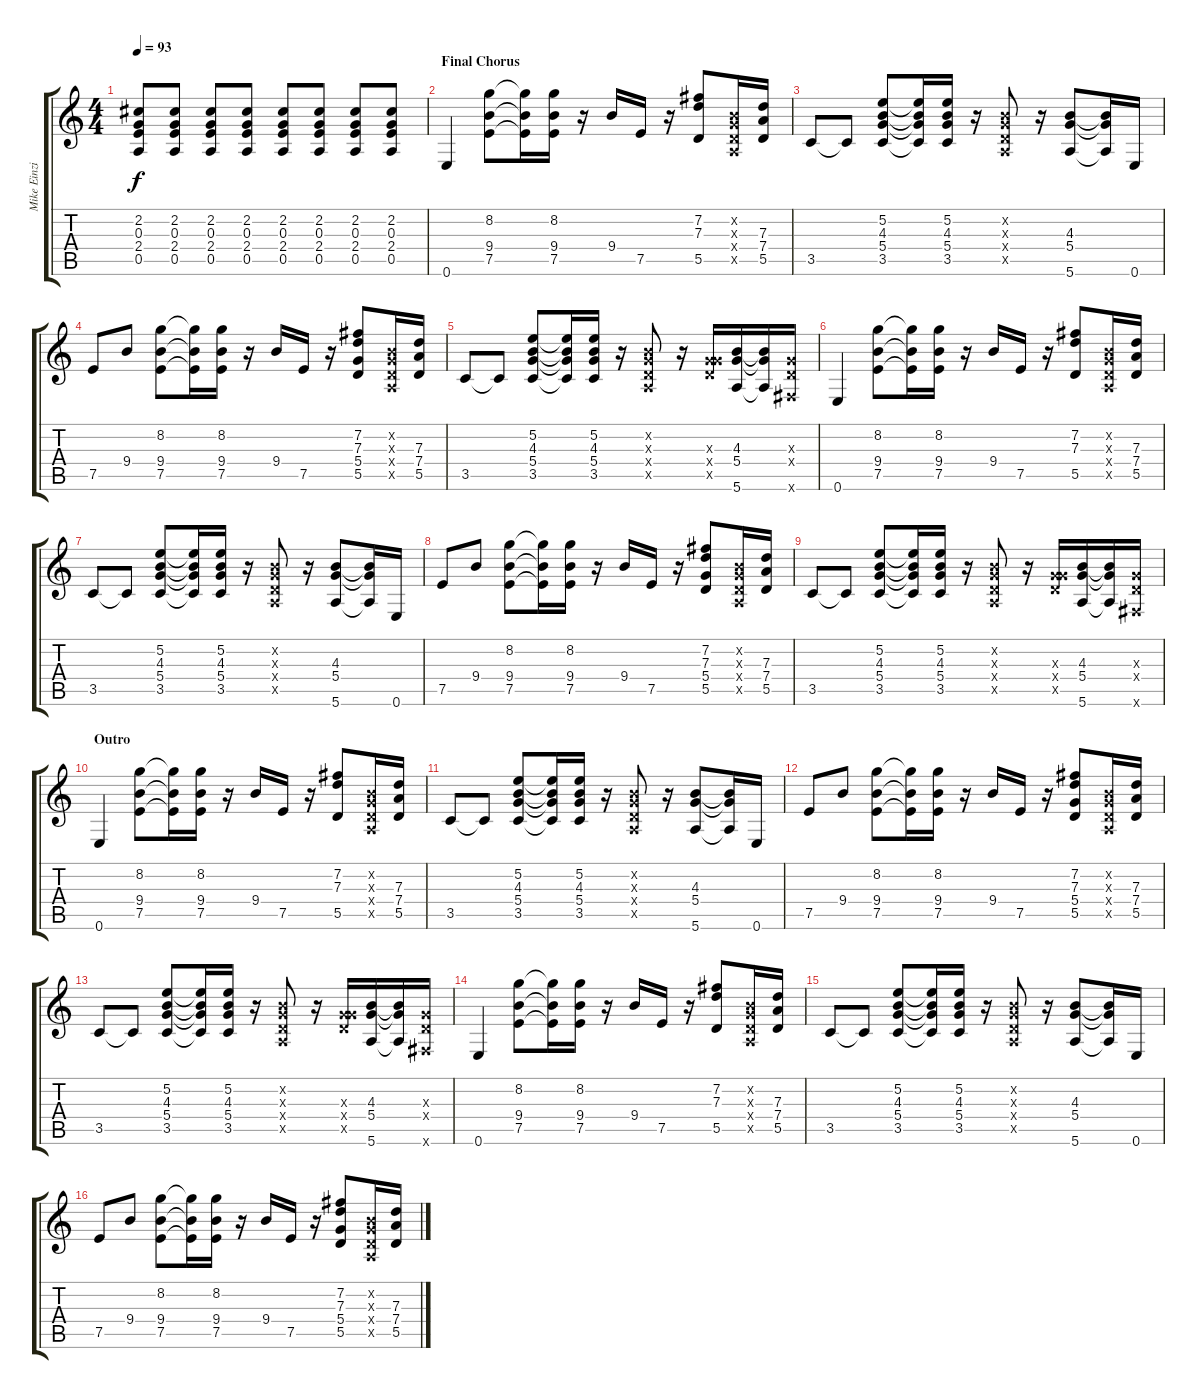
\track ("Mike Einziger" "Mike Einzi") {instrument acousticguitarsteel}
\staff {score tabs}
\tuning (E4 B3 G3 D3 A2 E2) {hide}
\ts (4 4)
\tempo 93
\clef g2
\ks c
(2.2 0.3 2.4 0.5).8{dy f} (2.2 0.3 2.4 0.5).8 (2.2 0.3 2.4 0.5).8 (2.2 0.3 2.4 0.5).8 (2.2 0.3 2.4 0.5).8 (2.2 0.3 2.4 0.5).8 (2.2 0.3 2.4 0.5).8 (2.2 0.3 2.4 0.5).8 |
\section ("" "Final Chorus")
0.6.4 (8.2 9.4 7.5).8 (8.2{t} 9.4{t} 7.5{t}).16 (8.2 9.4 7.5).16 r.16 9.4.16 7.5.16 r.16 (7.2 7.3 5.5).8 (0.2{x} 0.3{x} 0.4{x} 0.5{x}).16 (7.3 7.4 5.5).16 |
3.5.8 3.5{t}.8 (5.2 4.3 5.4 3.5).8 (5.2{t} 4.3{t} 5.4{t} 3.5{t}).16 (5.2 4.3 5.4 3.5).16 r.16 (0.2{x} 0.3{x} 0.4{x} 0.5{x}).8 r.16 (4.3 5.4 5.6).8 (4.3{t} 5.4{t} 5.6{t}).16 0.6.16 |
7.5.8 9.4.8 (8.2 9.4 7.5).8 (8.2{t} 9.4{t} 7.5{t}).16 (8.2 9.4 7.5).16 r.16 9.4.16 7.5.16 r.16 (7.2 7.3 5.4 5.5).8 (0.2{x} 0.3{x} 0.4{x} 0.5{x}).16 (7.3 7.4 5.5).16 |
3.5.8 3.5{t}.8 (5.2 4.3 5.4 3.5).8 (5.2{t} 4.3{t} 5.4{t} 3.5{t}).16 (5.2 4.3 5.4 3.5).16 r.16 (0.2{x} 0.3{x} 0.4{x} 0.5{x}).8 r.16 (0.3{x} 5.4{x} 5.5{x}).16 (4.3 5.4 5.6).16 (4.3{t} 5.4{t} 5.6{t}).16 (0.3{x} 0.4{x} 2.6{x}).16 |
0.6.4 (8.2 9.4 7.5).8 (8.2{t} 9.4{t} 7.5{t}).16 (8.2 9.4 7.5).16 r.16 9.4.16 7.5.16 r.16 (7.2 7.3 5.5).8 (0.2{x} 0.3{x} 0.4{x} 0.5{x}).16 (7.3 7.4 5.5).16 |
3.5.8 3.5{t}.8 (5.2 4.3 5.4 3.5).8 (5.2{t} 4.3{t} 5.4{t} 3.5{t}).16 (5.2 4.3 5.4 3.5).16 r.16 (0.2{x} 0.3{x} 0.4{x} 0.5{x}).8 r.16 (4.3 5.4 5.6).8 (4.3{t} 5.4{t} 5.6{t}).16 0.6.16 |
7.5.8 9.4.8 (8.2 9.4 7.5).8 (8.2{t} 9.4{t} 7.5{t}).16 (8.2 9.4 7.5).16 r.16 9.4.16 7.5.16 r.16 (7.2 7.3 5.4 5.5).8 (0.2{x} 0.3{x} 0.4{x} 0.5{x}).16 (7.3 7.4 5.5).16 |
3.5.8 3.5{t}.8 (5.2 4.3 5.4 3.5).8 (5.2{t} 4.3{t} 5.4{t} 3.5{t}).16 (5.2 4.3 5.4 3.5).16 r.16 (0.2{x} 0.3{x} 0.4{x} 0.5{x}).8 r.16 (0.3{x} 5.4{x} 5.5{x}).16 (4.3 5.4 5.6).16 (4.3{t} 5.4{t} 5.6{t}).16 (0.3{x} 0.4{x} 2.6{x}).16 |
\section ("" "Outro")
0.6.4 (8.2 9.4 7.5).8 (8.2{t} 9.4{t} 7.5{t}).16 (8.2 9.4 7.5).16 r.16 9.4.16 7.5.16 r.16 (7.2 7.3 5.5).8 (0.2{x} 0.3{x} 0.4{x} 0.5{x}).16 (7.3 7.4 5.5).16 |
3.5.8 3.5{t}.8 (5.2 4.3 5.4 3.5).8 (5.2{t} 4.3{t} 5.4{t} 3.5{t}).16 (5.2 4.3 5.4 3.5).16 r.16 (0.2{x} 0.3{x} 0.4{x} 0.5{x}).8 r.16 (4.3 5.4 5.6).8 (4.3{t} 5.4{t} 5.6{t}).16 0.6.16 |
7.5.8 9.4.8 (8.2 9.4 7.5).8 (8.2{t} 9.4{t} 7.5{t}).16 (8.2 9.4 7.5).16 r.16 9.4.16 7.5.16 r.16 (7.2 7.3 5.4 5.5).8 (0.2{x} 0.3{x} 0.4{x} 0.5{x}).16 (7.3 7.4 5.5).16 |
3.5.8 3.5{t}.8 (5.2 4.3 5.4 3.5).8 (5.2{t} 4.3{t} 5.4{t} 3.5{t}).16 (5.2 4.3 5.4 3.5).16 r.16 (0.2{x} 0.3{x} 0.4{x} 0.5{x}).8 r.16 (0.3{x} 5.4{x} 5.5{x}).16 (4.3 5.4 5.6).16 (4.3{t} 5.4{t} 5.6{t}).16 (0.3{x} 0.4{x} 2.6{x}).16 |
0.6.4 (8.2 9.4 7.5).8 (8.2{t} 9.4{t} 7.5{t}).16 (8.2 9.4 7.5).16 r.16 9.4.16 7.5.16 r.16 (7.2 7.3 5.5).8 (0.2{x} 0.3{x} 0.4{x} 0.5{x}).16 (7.3 7.4 5.5).16 |
3.5.8 3.5{t}.8 (5.2 4.3 5.4 3.5).8 (5.2{t} 4.3{t} 5.4{t} 3.5{t}).16 (5.2 4.3 5.4 3.5).16 r.16 (0.2{x} 0.3{x} 0.4{x} 0.5{x}).8 r.16 (4.3 5.4 5.6).8 (4.3{t} 5.4{t} 5.6{t}).16 0.6.16 |
7.5.8 9.4.8 (8.2 9.4 7.5).8 (8.2{t} 9.4{t} 7.5{t}).16 (8.2 9.4 7.5).16 r.16 9.4.16 7.5.16 r.16 (7.2 7.3 5.4 5.5).8 (0.2{x} 0.3{x} 0.4{x} 0.5{x}).16 (7.3 7.4 5.5).16
